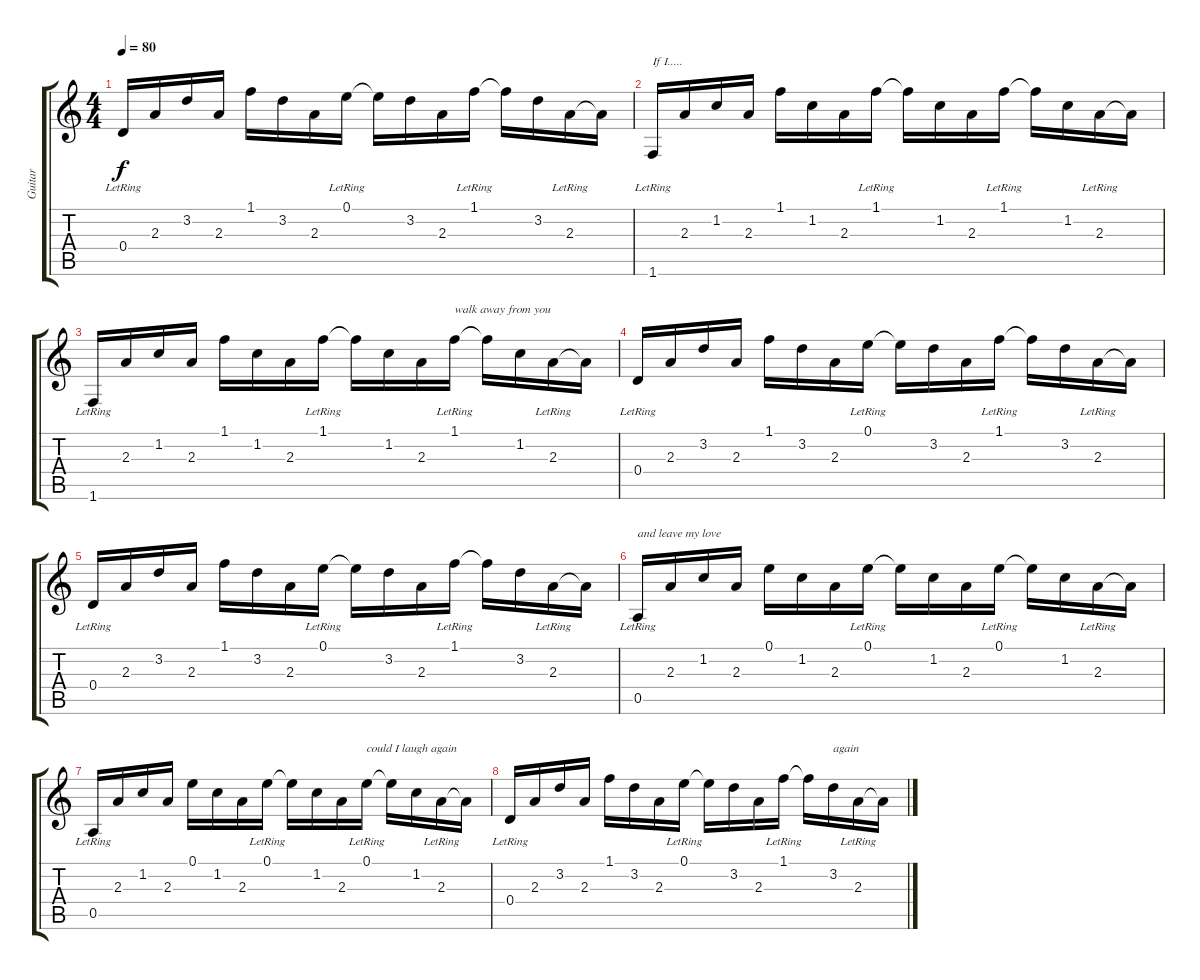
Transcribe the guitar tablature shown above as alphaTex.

\track ("Guitar" "Guitar") {instrument acousticguitarsteel}
\staff {score tabs}
\tuning (E4 B3 G3 D3 A2 E2) {hide}
\ts (4 4)
\tempo 80
\clef g2
\ks c
0.4{lr}.16{dy f} 2.3.16 3.2.16 2.3.16 1.1.16 3.2.16 2.3.16 0.1{lr}.16 0.1{t}.16 3.2.16 2.3.16 1.1{lr}.16 1.1{t}.16 3.2.16 2.3{lr}.16 2.3{t}.16 |
1.6{lr}.16{txt "If I....."} 2.3.16 1.2.16 2.3.16 1.1.16 1.2.16 2.3.16 1.1{lr}.16 1.1{t}.16 1.2.16 2.3.16 1.1{lr}.16 1.1{t}.16 1.2.16 2.3{lr}.16 2.3{t}.16 |
1.6{lr}.16 2.3.16 1.2.16 2.3.16 1.1.16 1.2.16 2.3.16 1.1{lr}.16 1.1{t}.16 1.2.16 2.3.16 1.1{lr}.16{txt "walk away from you"} 1.1{t}.16 1.2.16 2.3{lr}.16 2.3{t}.16 |
0.4{lr}.16 2.3.16 3.2.16 2.3.16 1.1.16 3.2.16 2.3.16 0.1{lr}.16 0.1{t}.16 3.2.16 2.3.16 1.1{lr}.16 1.1{t}.16 3.2.16 2.3{lr}.16 2.3{t}.16 |
0.4{lr}.16 2.3.16 3.2.16 2.3.16 1.1.16 3.2.16 2.3.16 0.1{lr}.16 0.1{t}.16 3.2.16 2.3.16 1.1{lr}.16 1.1{t}.16 3.2.16 2.3{lr}.16 2.3{t}.16 |
0.5{lr}.16{txt "and leave my love"} 2.3.16 1.2.16 2.3.16 0.1.16 1.2.16 2.3.16 0.1{lr}.16 0.1{t}.16 1.2.16 2.3.16 0.1{lr}.16 0.1{t}.16 1.2.16 2.3{lr}.16 2.3{t}.16 |
0.5{lr}.16 2.3.16 1.2.16 2.3.16 0.1.16 1.2.16 2.3.16 0.1{lr}.16 0.1{t}.16 1.2.16 2.3.16 0.1{lr}.16{txt "could I laugh again"} 0.1{t}.16 1.2.16 2.3{lr}.16 2.3{t}.16 |
0.4{lr}.16 2.3.16 3.2.16 2.3.16 1.1.16 3.2.16 2.3.16 0.1{lr}.16 0.1{t}.16 3.2.16 2.3.16 1.1{lr}.16 1.1{t}.16 3.2.16{txt "again"} 2.3{lr}.16 2.3{t}.16
